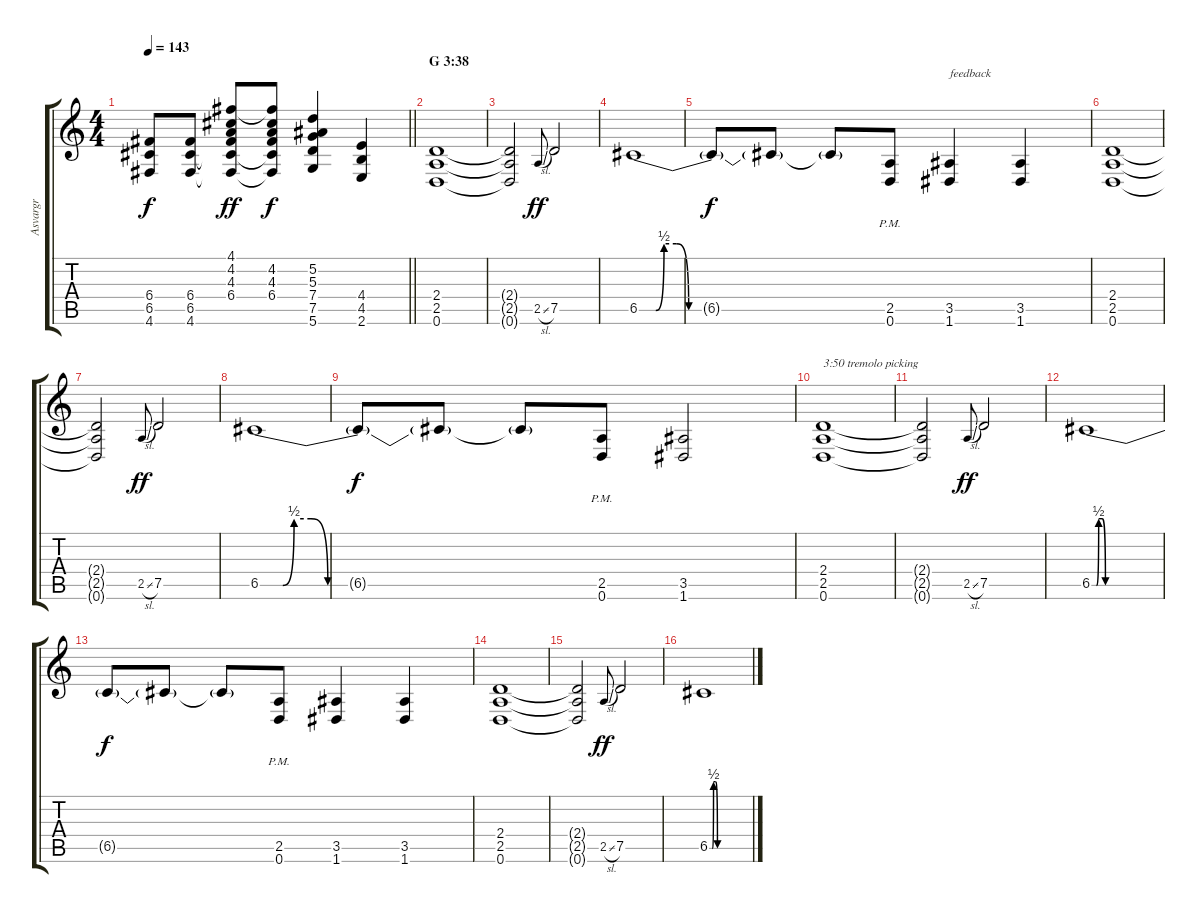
\track ("Asvargr" "Asvargr") {instrument distortionguitar}
\staff {score tabs}
\tuning (D4 A3 F3 C3 G2 D2) {hide}
\ts (4 4)
\tempo 143
\clef g2
\barLineRight lightlight
\ks c
(6.4 6.5 4.6).8{dy f} (6.4 6.5 4.6).8 (4.1 4.2 4.3 6.4 6.5{t} 4.6{t}).8{dy ff} (4.1{t} 4.2 4.3 6.4 6.5{t} 4.6{t}).8{dy f} (5.2 5.3 7.4 7.5 5.6).4 (4.4 4.5 2.6).4 |
\section ("" "G 3:38")
(2.4 2.5 0.6).1 |
(2.4{t} 2.5{t} 0.6{t}).2 2.5{sl}.8{gr onbeat dy ff} 7.5.2 |
6.5{be (custom 0 0 4 0 6 2 9 2 12 0 60 0)}.1 |
6.5{t}.8{dy f} 6.5{t}.8 6.5{t}.8 (2.5{pm} 0.6{pm}).8 (3.5 1.6).4{txt "feedback"} (3.5 1.6).4 |
(2.4 2.5 0.6).1 |
(2.4{t} 2.5{t} 0.6{t}).2 2.5{sl}.8{gr onbeat dy ff} 7.5.2 |
6.5{be (custom 0 0 4 0 6 2 9 2 12 0 60 0)}.1 |
6.5{t}.8{dy f} 6.5{t}.8 6.5{t}.8 (2.5{pm} 0.6{pm}).8 (3.5 1.6).2 |
(2.4 2.5 0.6).1{txt "3:50 tremolo picking"} |
(2.4{t} 2.5{t} 0.6{t}).2 2.5{sl}.8{gr onbeat dy ff} 7.5.2 |
6.5{be (custom 0 0 4 0 6 2 9 2 12 0 60 0)}.1 |
6.5{t}.8{dy f} 6.5{t}.8 6.5{t}.8 (2.5{pm} 0.6{pm}).8 (3.5 1.6).4 (3.5 1.6).4 |
(2.4 2.5 0.6).1 |
(2.4{t} 2.5{t} 0.6{t}).2 2.5{sl}.8{gr onbeat dy ff} 7.5.2 |
6.5{be (custom 0 0 4 0 6 2 9 2 12 0 60 0)}.1
